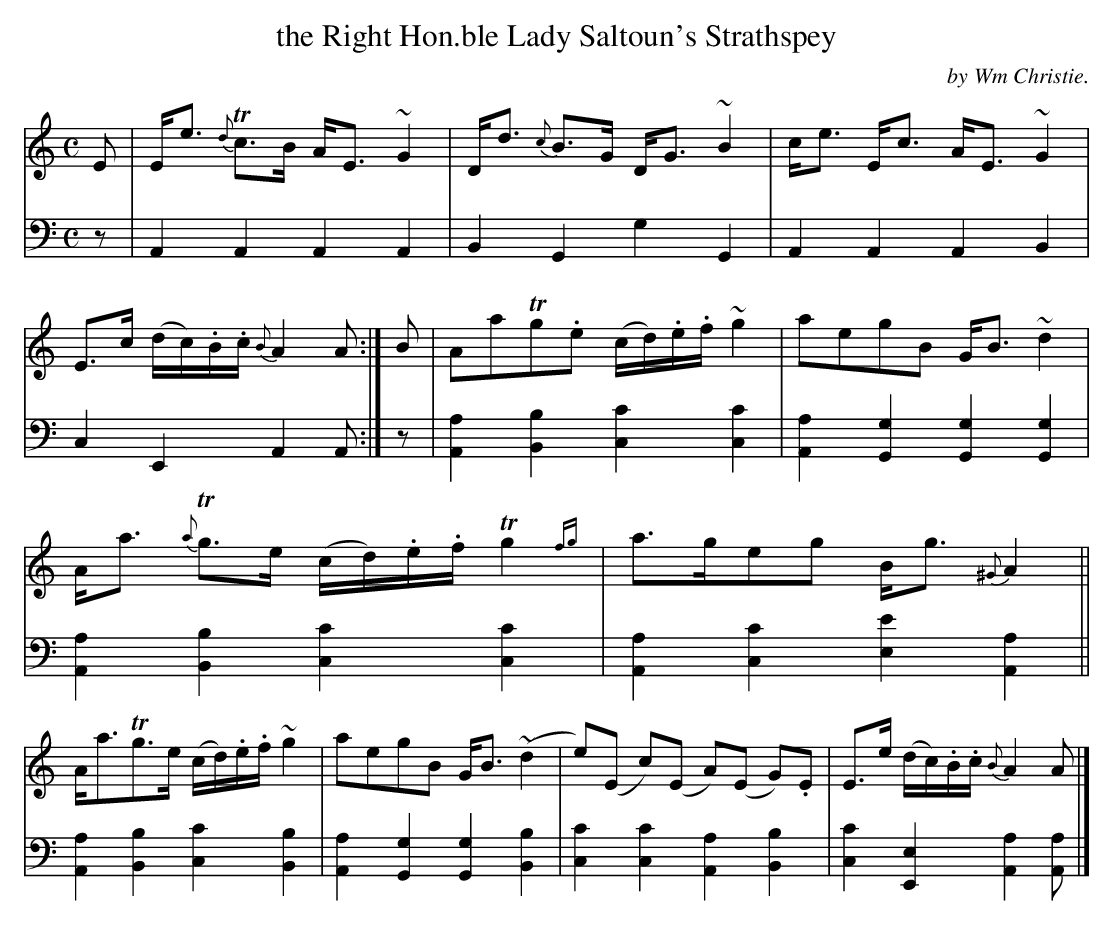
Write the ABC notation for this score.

X:1
T: the Right Hon.ble Lady Saltoun's Strathspey
C: by Wm Christie.
M: C
L: 1/16
K: Am
V: 1 staves=2
E2 |\
Ee3 {d}Tc3B AE3 ~G4 | Dd3 {c}B3G DG3 ~B4 |\
ce3 Ec3 AE3 ~G4 | E3c (dc).B.c {B}A4 A2 :| B2 |\
A2a2Tg2.e2 (cd).e.f ~g4 | a2e2g2B2 GB3 ~d4 |
Aa3 {a}Tg3e (cd).e.f Tg4{fg} | a3ge2g2 Bg3 {^G}A4 ||\
Aa3Tg3e (cd).e.f ~g4 | a2e2g2B2 GB3 (~d4 |\
e2)(E2 c2)(E2 A2)(E2 G2).E2 | E3e (dc).B.c {B}A4 A2 |]
V: 2 clef=bass middle=d
z2 |\
A4A4 A4A4 | B4G4 g4G4 | A4A4 A4B4 | c4E4 A4A2 :| z2 |\
[a4A4][b4B4] [c'4c4][c'4c4] | [a4A4][g4G4] [g4G4][g4G4] |
[a4A4][b4B4] [c'4c4][c'4c4] | [a4A4][c'4c4] [e'4e4][a4A4] ||\
[a4A4][b4B4] [c'4c4][b4B4] | [a4A4][g4G4] [g4G4][b4B4] |\
[c'4c4][c'4c4] [a4A4][b4B4] | [c'4c4][e4E4] [a4A4][a2A2] |]
